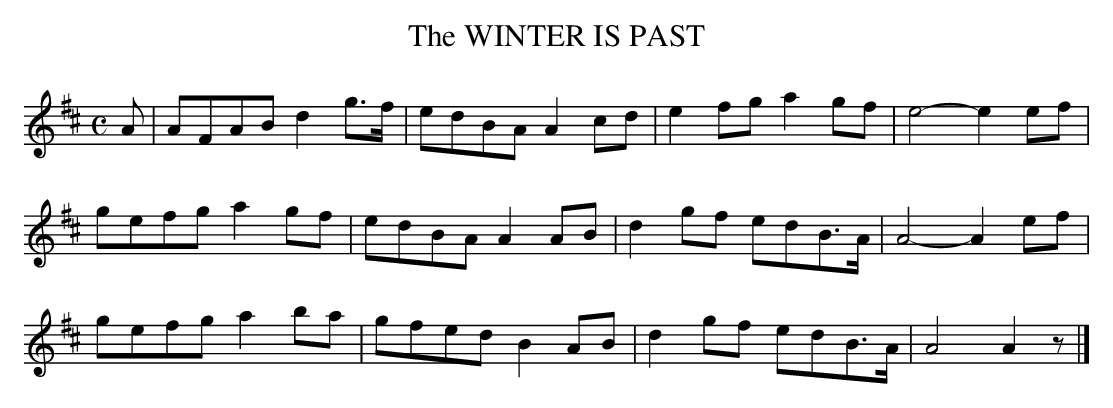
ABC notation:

X:1
T:WINTER IS PAST, The
Y:"moderate"
M:C
L:1/8
K:D
A|AFAB d2g>f|edBA A2cd|e2fg a2gf|e4-e2ef|
gefg a2gf|edBA A2AB|d2gf edB>A|A4-A2ef|
gefg a2ba|gfed B2AB|d2gf edB>A|A4A2z|]
